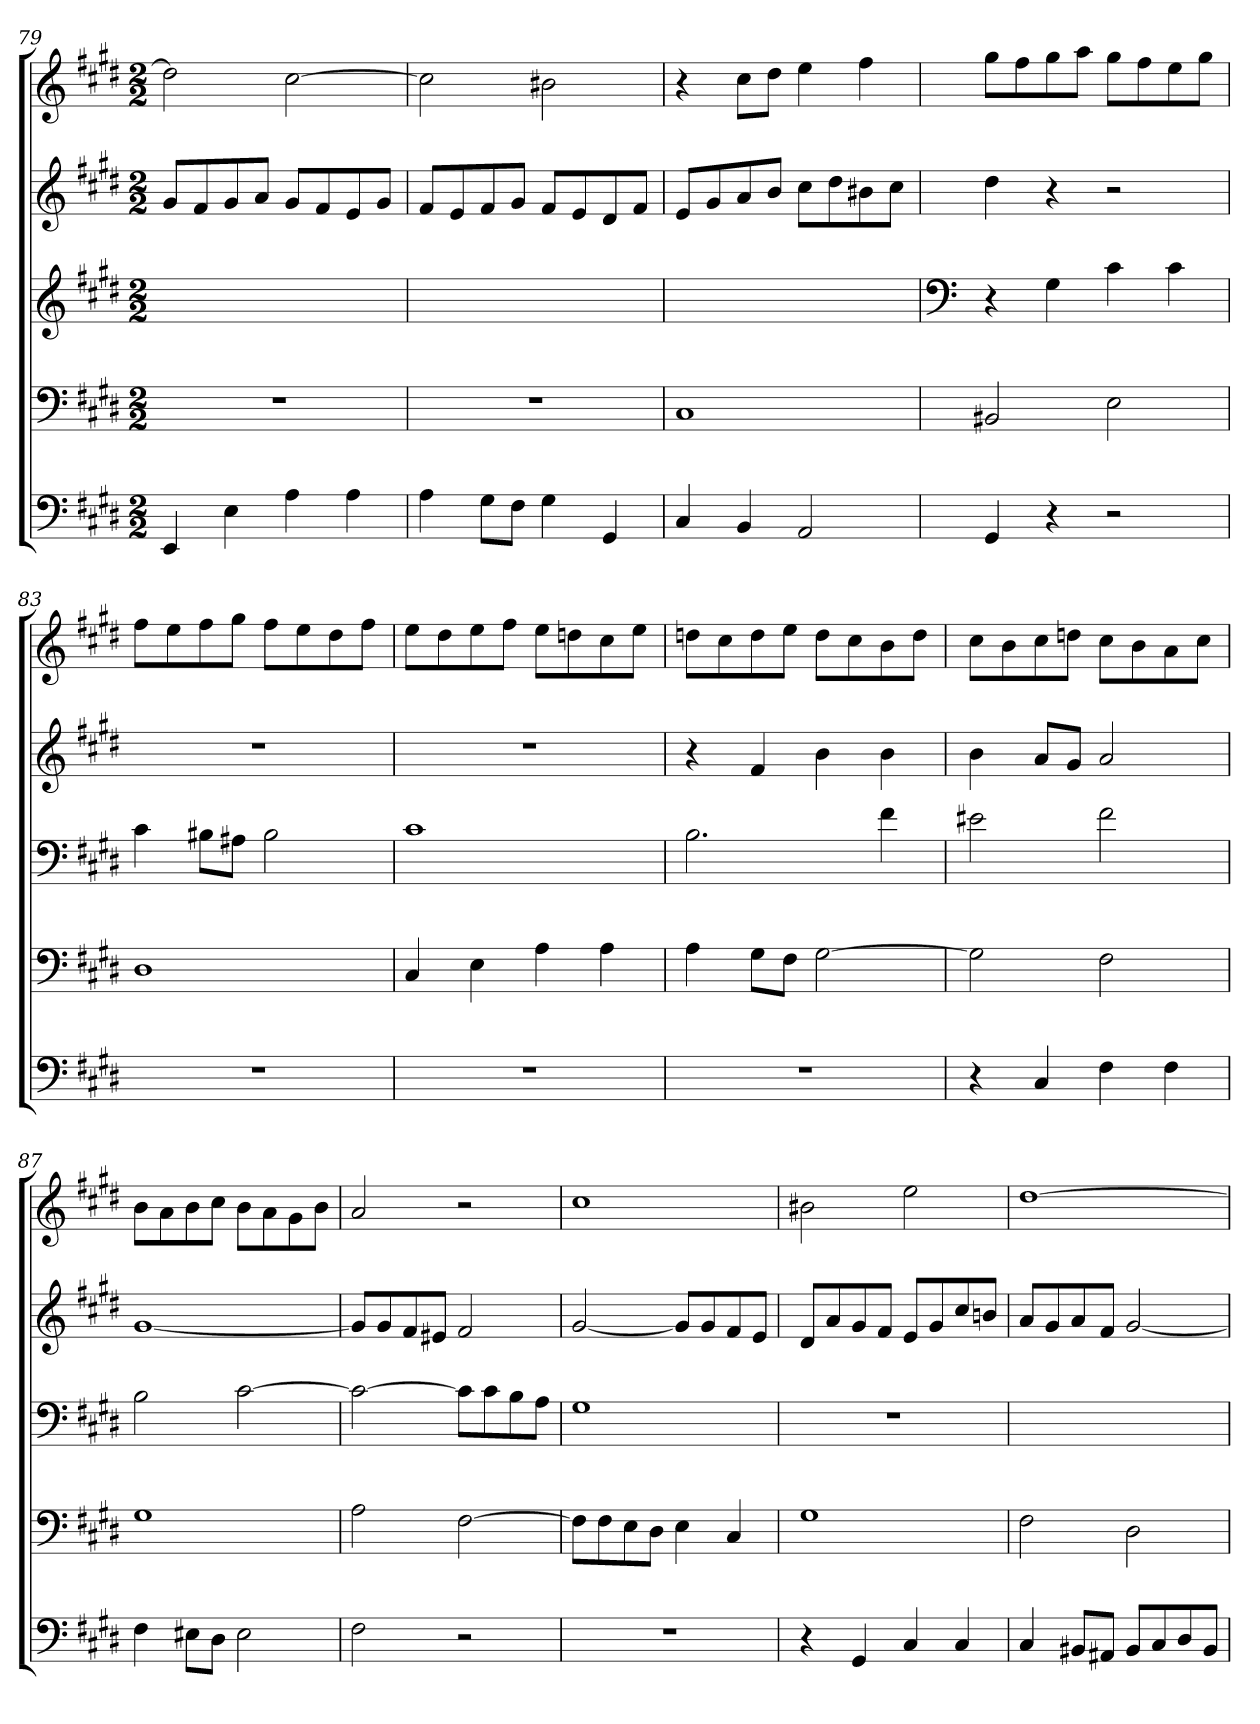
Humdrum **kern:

**kern	**kern	**kern	**kern	**kern
*part5	*part4	*part3	*part2	*part1
*staff5	*staff4	*staff3	*staff2	*staff1
*clefF4	*clefF4	*clefG2	*clefG2	*clefG2
*k[f#c#g#d#]	*k[f#c#g#d#]	*k[f#c#g#d#]	*k[f#c#g#d#]	*k[f#c#g#d#]
*M2/2	*M2/2	*M2/2	*M2/2	*M2/2
=79	=79	=79	=79	=79
4EE	1r	1ryy	8g#/L	2dd#]
.	.	.	8f#/	.
4E	.	.	8g#/	.
.	.	.	8a/J	.
4A	.	.	8g#/L	[2cc#
.	.	.	8f#/	.
4A	.	.	8e/	.
.	.	.	8g#/J	.
=80	=80	=80	=80	=80
4A	1r	1ryy	8f#/L	2cc#]
.	.	.	8e/	.
8G#\L	.	.	8f#/	.
8F#\J	.	.	8g#/J	.
4G#	.	.	8f#/L	2b#X
.	.	.	8e/	.
4GG#	.	.	8d#/	.
.	.	.	8f#/J	.
=81	=81	=81	=81	=81
4C#	1C#	1ryy	8e/L	4r
.	.	.	8g#/	.
4BB	.	.	8a/	8cc#\L
.	.	.	8b/J	8dd#\J
2AA	.	.	8cc#\L	4ee
.	.	.	8dd#\	.
.	.	.	8b#X\	4ff#
.	.	.	8cc#\J	.
=82	=82	=82	=82	=82
*	*	*clefF4	*	*
4GG#	2BB#X	4r	4dd#	8gg#\L
.	.	.	.	8ff#\
4r	.	4G#	4r	8gg#\
.	.	.	.	8aa\J
2r	2E	4c#	2r	8gg#\L
.	.	.	.	8ff#\
.	.	4c#	.	8ee\
.	.	.	.	8gg#\J
=83	=83	=83	=83	=83
1r	1D#	4c#	1r	8ff#\L
.	.	.	.	8ee\
.	.	8B#X\L	.	8ff#\
.	.	8A#X\J	.	8gg#\J
.	.	2B#	.	8ff#\L
.	.	.	.	8ee\
.	.	.	.	8dd#\
.	.	.	.	8ff#\J
=84	=84	=84	=84	=84
1r	4C#	1c#	1r	8ee\L
.	.	.	.	8dd#\
.	4E	.	.	8ee\
.	.	.	.	8ff#\J
.	4A	.	.	8ee\L
.	.	.	.	8ddn\
.	4A	.	.	8cc#\
.	.	.	.	8ee\J
=85	=85	=85	=85	=85
1r	4A	2.B	4r	8ddn\L
.	.	.	.	8cc#\
.	8G#\L	.	4f#	8dd\
.	8F#\J	.	.	8ee\J
.	[2G#	.	4b	8dd\L
.	.	.	.	8cc#\
.	.	4f#	4b	8b\
.	.	.	.	8dd\J
=86	=86	=86	=86	=86
4r	2G#]	2e#X	4b	8cc#\L
.	.	.	.	8b\
4C#	.	.	8a/L	8cc#\
.	.	.	8g#/J	8ddn\J
4F#	2F#	2f#	2a	8cc#\L
.	.	.	.	8b\
4F#	.	.	.	8a\
.	.	.	.	8cc#\J
=87	=87	=87	=87	=87
4F#	1G#	2B	[1g#	8b\L
.	.	.	.	8a\
8E#X\L	.	.	.	8b\
8D#\J	.	.	.	8cc#\J
2E#	.	[2c#	.	8b\L
.	.	.	.	8a\
.	.	.	.	8g#\
.	.	.	.	8b\J
=88	=88	=88	=88	=88
2F#	2A	2c#_	8g#/L]	2a
.	.	.	8g#/	.
.	.	.	8f#/	.
.	.	.	8e#X/J	.
2r	[2F#	8c#\L]	2f#	2r
.	.	8c#\	.	.
.	.	8B\	.	.
.	.	8A\J	.	.
=89	=89	=89	=89	=89
1r	8F#\L]	1G#	[2g#	1cc#
.	8F#\	.	.	.
.	8E\	.	.	.
.	8D#\J	.	.	.
.	4E	.	8g#/L]	.
.	.	.	8g#/	.
.	4C#	.	8f#/	.
.	.	.	8e/J	.
=90	=90	=90	=90	=90
4r	1G#	1r	8d#/L	2b#X
.	.	.	8a/	.
4GG#	.	.	8g#/	.
.	.	.	8f#/J	.
4C#	.	.	8e/L	2ee
.	.	.	8g#/	.
4C#	.	.	8cc#/	.
.	.	.	8bn/J	.
=91	=91	=91	=91	=91
4C#	2F#	1ryy	8a/L	[1dd#
.	.	.	8g#/	.
8BB#X/L	.	.	8a/	.
8AA#X/J	.	.	8f#/J	.
8BB#/L	2D#	.	[2g#	.
8C#/	.	.	.	.
8D#/	.	.	.	.
8BB#/J	.	.	.	.
=	=	=	=	=
*-	*-	*-	*-	*-
